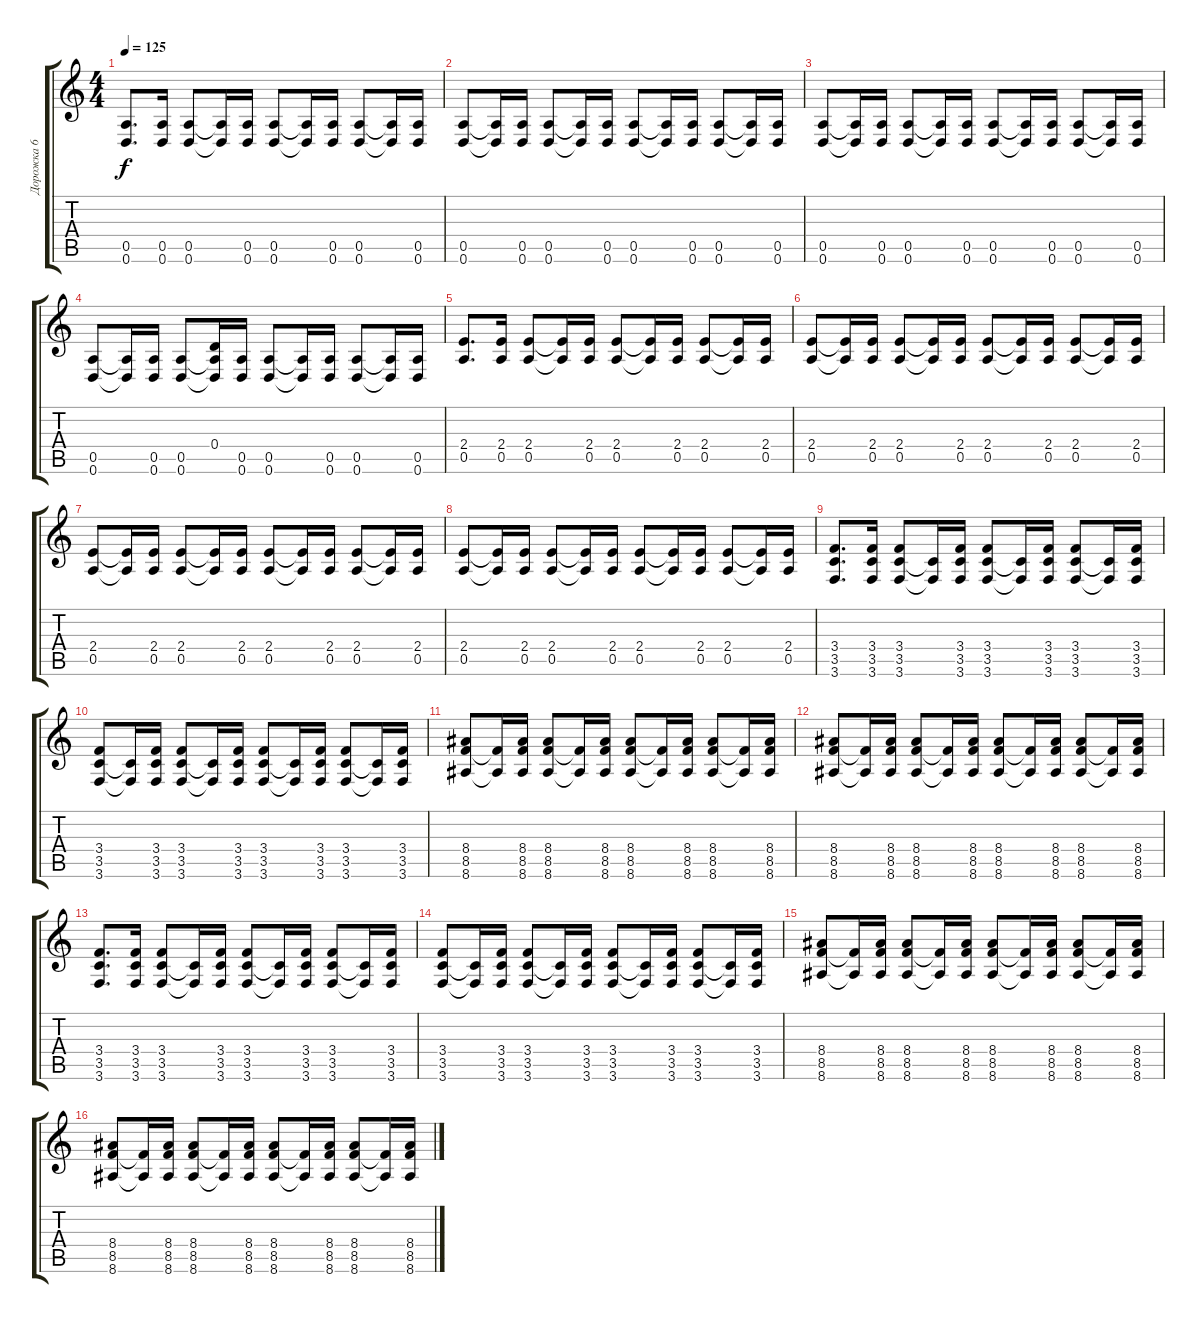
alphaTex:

\track ("Дорожка 6" "Дорожка 6") {instrument distortionguitar}
\staff {score tabs}
\tuning (E4 B3 G3 D3 A2 D2) {hide}
\ts (4 4)
\tempo 125
\clef g2
\ks c
(0.5 0.6).8{d dy f} (0.5 0.6).16 (0.5 0.6).8 (0.5{t} 0.6{t}).16 (0.5 0.6).16 (0.5 0.6).8 (0.5{t} 0.6{t}).16 (0.5 0.6).16 (0.5 0.6).8 (0.5{t} 0.6{t}).16 (0.5 0.6).16 |
(0.5 0.6).8 (0.5{t} 0.6{t}).16 (0.5 0.6).16 (0.5 0.6).8 (0.5{t} 0.6{t}).16 (0.5 0.6).16 (0.5 0.6).8 (0.5{t} 0.6{t}).16 (0.5 0.6).16 (0.5 0.6).8 (0.5{t} 0.6{t}).16 (0.5 0.6).16 |
(0.5 0.6).8 (0.5{t} 0.6{t}).16 (0.5 0.6).16 (0.5 0.6).8 (0.5{t} 0.6{t}).16 (0.5 0.6).16 (0.5 0.6).8 (0.5{t} 0.6{t}).16 (0.5 0.6).16 (0.5 0.6).8 (0.5{t} 0.6{t}).16 (0.5 0.6).16 |
(0.5 0.6).8 (0.5{t} 0.6{t}).16 (0.5 0.6).16 (0.5 0.6).8 (0.4 0.5{t} 0.6{t}).16 (0.5 0.6).16 (0.5 0.6).8 (0.5{t} 0.6{t}).16 (0.5 0.6).16 (0.5 0.6).8 (0.5{t} 0.6{t}).16 (0.5 0.6).16 |
(2.4 0.5).8{d} (2.4 0.5).16 (2.4 0.5).8 (2.4{t} 0.5{t}).16 (2.4 0.5).16 (2.4 0.5).8 (2.4{t} 0.5{t}).16 (2.4 0.5).16 (2.4 0.5).8 (2.4{t} 0.5{t}).16 (2.4 0.5).16 |
(2.4 0.5).8 (2.4{t} 0.5{t}).16 (2.4 0.5).16 (2.4 0.5).8 (2.4{t} 0.5{t}).16 (2.4 0.5).16 (2.4 0.5).8 (2.4{t} 0.5{t}).16 (2.4 0.5).16 (2.4 0.5).8 (2.4{t} 0.5{t}).16 (2.4 0.5).16 |
(2.4 0.5).8 (2.4{t} 0.5{t}).16 (2.4 0.5).16 (2.4 0.5).8 (2.4{t} 0.5{t}).16 (2.4 0.5).16 (2.4 0.5).8 (2.4{t} 0.5{t}).16 (2.4 0.5).16 (2.4 0.5).8 (2.4{t} 0.5{t}).16 (2.4 0.5).16 |
(2.4 0.5).8 (2.4{t} 0.5{t}).16 (2.4 0.5).16 (2.4 0.5).8 (2.4{t} 0.5{t}).16 (2.4 0.5).16 (2.4 0.5).8 (2.4{t} 0.5{t}).16 (2.4 0.5).16 (2.4 0.5).8 (2.4{t} 0.5{t}).16 (2.4 0.5).16 |
(3.4 3.5 3.6).8{d} (3.4 3.5 3.6).16 (3.4 3.5 3.6).8 (3.5{t} 3.6{t}).16 (3.4 3.5 3.6).16 (3.4 3.5 3.6).8 (3.5{t} 3.6{t}).16 (3.4 3.5 3.6).16 (3.4 3.5 3.6).8 (3.5{t} 3.6{t}).16 (3.4 3.5 3.6).16 |
(3.4 3.5 3.6).8 (3.5{t} 3.6{t}).16 (3.4 3.5 3.6).16 (3.4 3.5 3.6).8 (3.5{t} 3.6{t}).16 (3.4 3.5 3.6).16 (3.4 3.5 3.6).8 (3.5{t} 3.6{t}).16 (3.4 3.5 3.6).16 (3.4 3.5 3.6).8 (3.5{t} 3.6{t}).16 (3.4 3.5 3.6).16 |
(8.4 8.5 8.6).8 (8.5{t} 8.6{t}).16 (8.4 8.5 8.6).16 (8.4 8.5 8.6).8 (8.5{t} 8.6{t}).16 (8.4 8.5 8.6).16 (8.4 8.5 8.6).8 (8.5{t} 8.6{t}).16 (8.4 8.5 8.6).16 (8.4 8.5 8.6).8 (8.5{t} 8.6{t}).16 (8.4 8.5 8.6).16 |
(8.4 8.5 8.6).8 (8.5{t} 8.6{t}).16 (8.4 8.5 8.6).16 (8.4 8.5 8.6).8 (8.5{t} 8.6{t}).16 (8.4 8.5 8.6).16 (8.4 8.5 8.6).8 (8.5{t} 8.6{t}).16 (8.4 8.5 8.6).16 (8.4 8.5 8.6).8 (8.5{t} 8.6{t}).16 (8.4 8.5 8.6).16 |
(3.4 3.5 3.6).8{d} (3.4 3.5 3.6).16 (3.4 3.5 3.6).8 (3.5{t} 3.6{t}).16 (3.4 3.5 3.6).16 (3.4 3.5 3.6).8 (3.5{t} 3.6{t}).16 (3.4 3.5 3.6).16 (3.4 3.5 3.6).8 (3.5{t} 3.6{t}).16 (3.4 3.5 3.6).16 |
(3.4 3.5 3.6).8 (3.5{t} 3.6{t}).16 (3.4 3.5 3.6).16 (3.4 3.5 3.6).8 (3.5{t} 3.6{t}).16 (3.4 3.5 3.6).16 (3.4 3.5 3.6).8 (3.5{t} 3.6{t}).16 (3.4 3.5 3.6).16 (3.4 3.5 3.6).8 (3.5{t} 3.6{t}).16 (3.4 3.5 3.6).16 |
(8.4 8.5 8.6).8 (8.5{t} 8.6{t}).16 (8.4 8.5 8.6).16 (8.4 8.5 8.6).8 (8.5{t} 8.6{t}).16 (8.4 8.5 8.6).16 (8.4 8.5 8.6).8 (8.5{t} 8.6{t}).16 (8.4 8.5 8.6).16 (8.4 8.5 8.6).8 (8.5{t} 8.6{t}).16 (8.4 8.5 8.6).16 |
(8.4 8.5 8.6).8 (8.5{t} 8.6{t}).16 (8.4 8.5 8.6).16 (8.4 8.5 8.6).8 (8.5{t} 8.6{t}).16 (8.4 8.5 8.6).16 (8.4 8.5 8.6).8 (8.5{t} 8.6{t}).16 (8.4 8.5 8.6).16 (8.4 8.5 8.6).8 (8.5{t} 8.6{t}).16 (8.4 8.5 8.6).16
